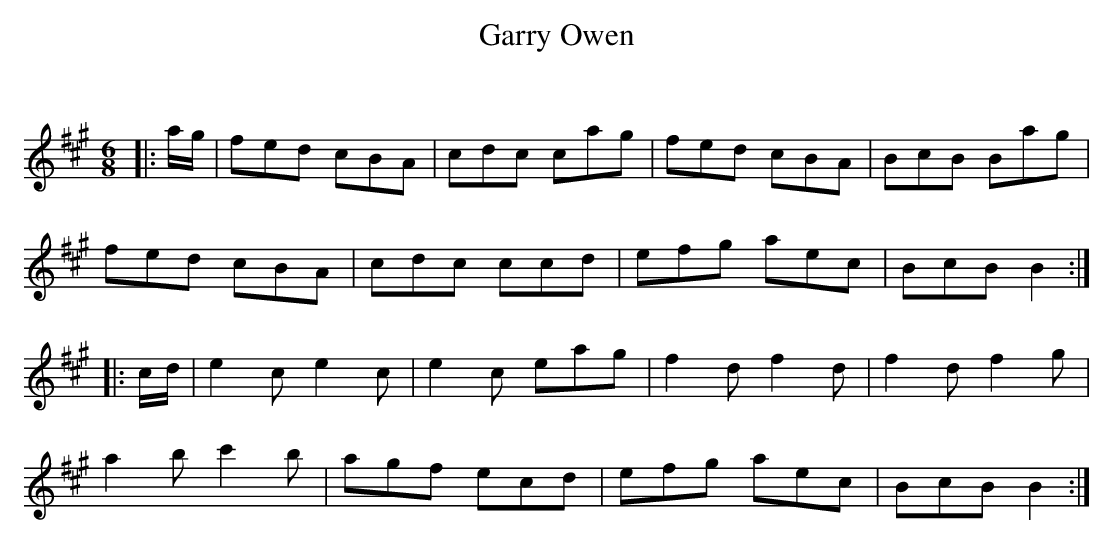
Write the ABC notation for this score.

X:1
T: Garry Owen
C:
Q:180
K:A
M:6/8
L:1/16
|:ag|f2e2d2 c2B2A2|c2d2c2 c2a2g2|f2e2d2 c2B2A2|B2c2B2 B2a2g2|
f2e2d2 c2B2A2|c2d2c2 c2c2d2|e2f2g2 a2e2c2|B2c2B2 B4:|
|:cd|e4c2 e4c2|e4c2 e2a2g2|f4d2 f4d2|f4d2 f4g2|
a4b2 c'4b2|a2g2f2 e2c2d2|e2f2g2 a2e2c2|B2c2B2 B4:|
